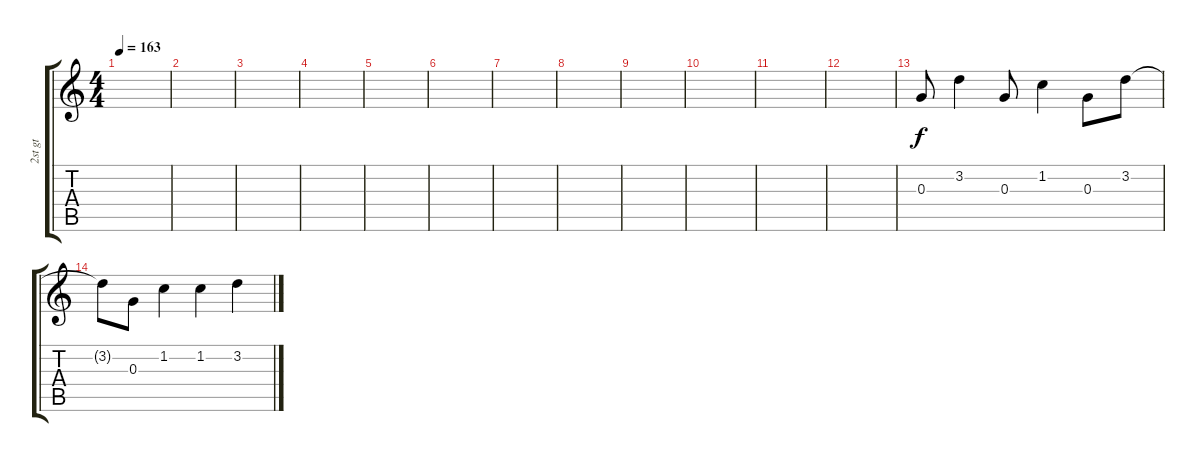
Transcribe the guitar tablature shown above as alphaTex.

\track ("2st gt" "2st gt") {instrument overdrivenguitar}
\staff {score tabs}
\tuning (E4 B3 G3 D3 A2 E2) {hide}
\ts (4 4)
\tempo 163
\clef g2
\ks c
|
|
|
|
|
|
|
|
|
|
|
|
0.3.8 3.2.4 0.3.8 1.2.4 0.3.8 3.2.8 |
3.2{t}.8 0.3.8 1.2.4 1.2.4 3.2.4
